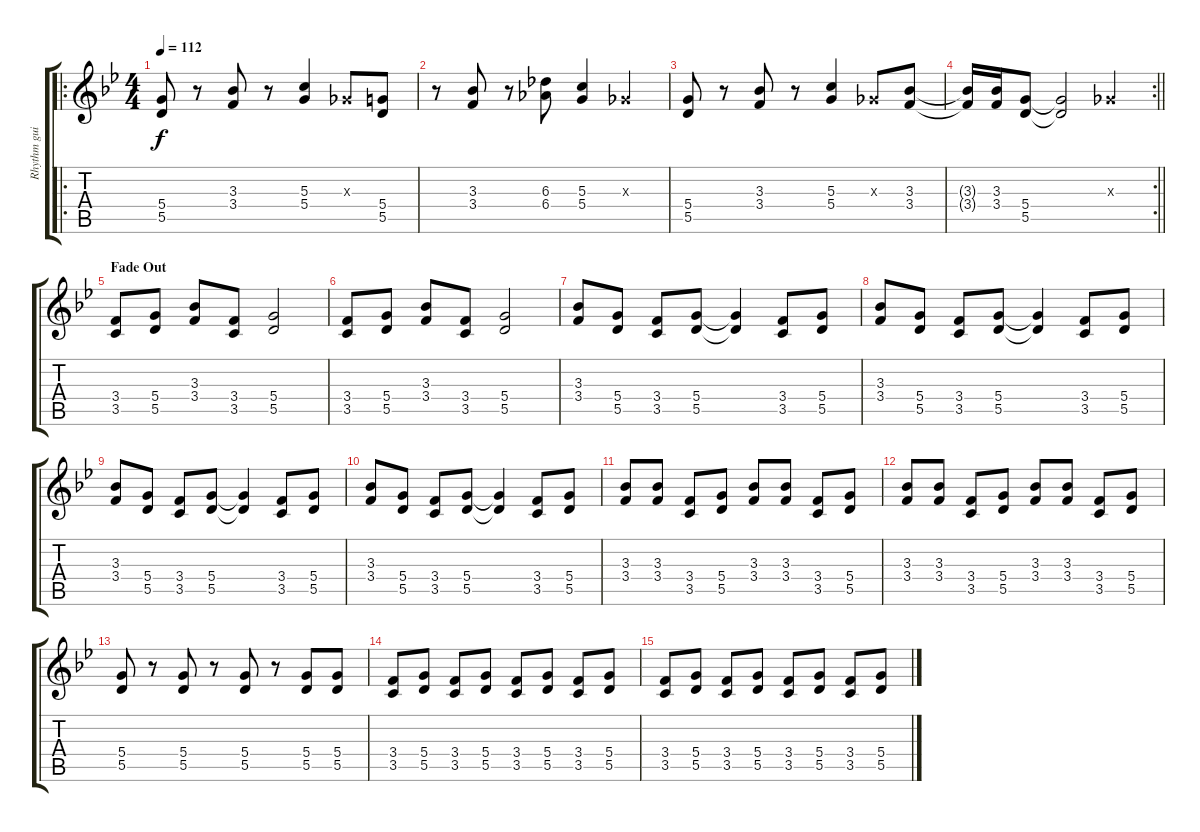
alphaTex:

\track ("Rhythm guitar" "Rhythm gui") {instrument distortionguitar}
\staff {score tabs}
\tuning (E4 B3 G3 D3 A2 E2) {hide}
\ro
\ts (4 4)
\tempo 112
\clef g2
\ks bb
(5.4 5.5).8{dy f} r.8 (3.3 3.4).8 r.8 (5.3 5.4).4 -1.3{x}.8 (5.4 5.5).8 |
r.8 (3.3 3.4).8 r.8 (6.3 6.4).8 (5.3 5.4).4 -1.3{x}.4 |
(5.4 5.5).8 r.8 (3.3 3.4).8 r.8 (5.3 5.4).4 -1.3{x}.8 (3.3 3.4).8 |
\rc 2
\barLineRight lightlight
(3.3{t} 3.4{t}).16 (3.3 3.4).16 (5.4 5.5).8 (5.4{t} 5.5{t}).2 -1.3{x}.4 |
\section ("" "Fade Out")
(3.4 3.5).8{volume 9} (5.4 5.5).8 (3.3 3.4).8 (3.4 3.5).8 (5.4 5.5).2 |
(3.4 3.5).8 (5.4 5.5).8 (3.3 3.4).8 (3.4 3.5).8 (5.4 5.5).2 |
(3.3 3.4).8 (5.4 5.5).8 (3.4 3.5).8 (5.4 5.5).8 (5.4{t} 5.5{t}).4 (3.4 3.5).8 (5.4 5.5).8 |
(3.3 3.4).8 (5.4 5.5).8 (3.4 3.5).8 (5.4 5.5).8 (5.4{t} 5.5{t}).4 (3.4 3.5).8 (5.4 5.5).8 |
(3.3 3.4).8{volume 3} (5.4 5.5).8 (3.4 3.5).8 (5.4 5.5).8 (5.4{t} 5.5{t}).4 (3.4 3.5).8 (5.4 5.5).8 |
(3.3 3.4).8 (5.4 5.5).8 (3.4 3.5).8 (5.4 5.5).8 (5.4{t} 5.5{t}).4 (3.4 3.5).8 (5.4 5.5).8 |
(3.3 3.4).8 (3.3 3.4).8 (3.4 3.5).8 (5.4 5.5).8 (3.3 3.4).8 (3.3 3.4).8 (3.4 3.5).8 (5.4 5.5).8 |
(3.3 3.4).8 (3.3 3.4).8 (3.4 3.5).8 (5.4 5.5).8 (3.3 3.4).8 (3.3 3.4).8 (3.4 3.5).8 (5.4 5.5).8 |
(5.4 5.5).8{volume 0} r.8 (5.4 5.5).8 r.8 (5.4 5.5).8 r.8 (5.4 5.5).8 (5.4 5.5).8 |
(3.4 3.5).8 (5.4 5.5).8 (3.4 3.5).8 (5.4 5.5).8 (3.4 3.5).8 (5.4 5.5).8 (3.4 3.5).8 (5.4 5.5).8 |
(3.4 3.5).8 (5.4 5.5).8 (3.4 3.5).8 (5.4 5.5).8 (3.4 3.5).8 (5.4 5.5).8 (3.4 3.5).8 (5.4 5.5).8
